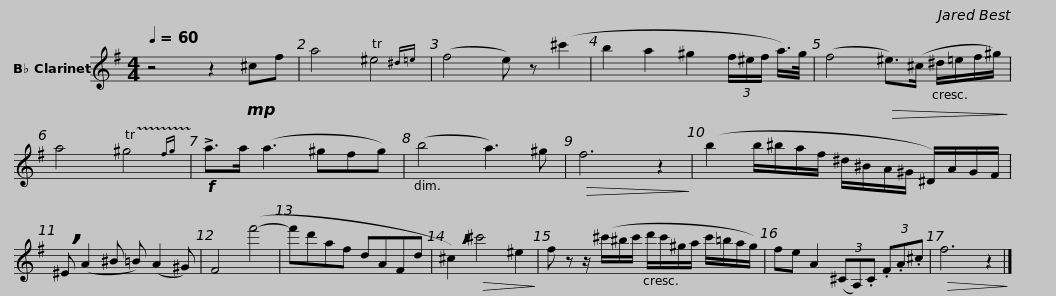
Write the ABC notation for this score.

X:1
L:1/8
Q:1/4=60
M:4/4
I:linebreak $
K:none
V:1 treble transpose=-2
V:1
[K:G] z4 z2!mp! ^cf | a4 T^e4{^d=e} | (f4 e) z (^c'2 | b2 a2 ^g2 (3f/^e/f/ a/>)g/ | (f4!>(! ^e>)(^c ^d/=e/f/^g/)!>)! | %5
 a4 !trill(!T^g4!trill)!{fg} |$!f! !>!a>a (a3 ^gfg) | (b4 a3) ^g |!>(! f6 z2!>)! | (b2 b/^b/a/f/ ^d/^B/A/^G/ ^D/)A/G/F/ | %10
 !breath!^E (A2 ^B =B) (A2 ^G) | F4 (f'4- |$ f'd'af dAFd | !breath!^c2)!>(! ^c'4 ^e2!>)! | f z z/ (^c'/^b/c'/ d'/c'/^g/a/ c'/=b/a/g/) | %15
 fe A2 (3(^CA,).C (3.F.A.^c |!>(! f6 z2!>)! |] %17
